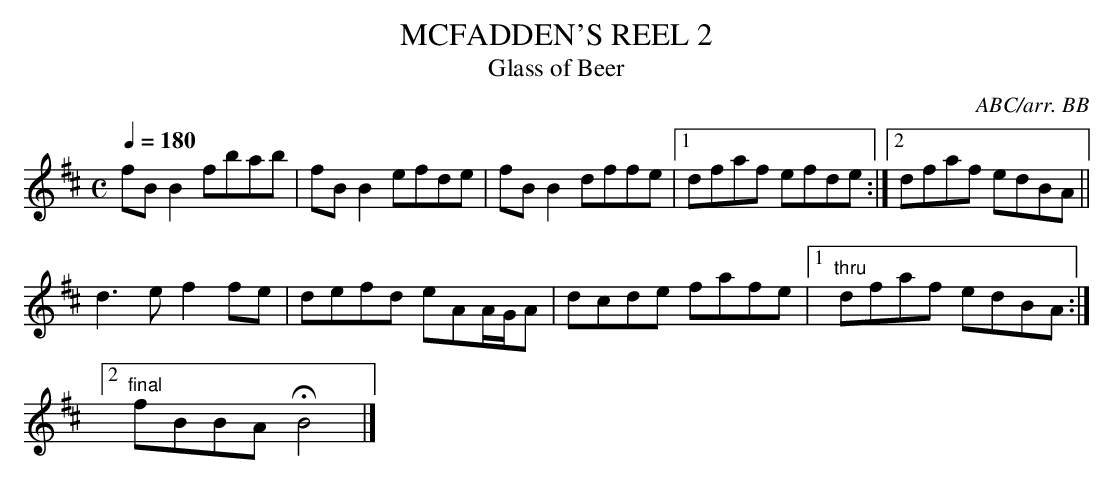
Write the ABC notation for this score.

X:1
T:MCFADDEN'S REEL 2
T:Glass of Beer
C:ABC/arr. BB
L:1/8
Q:1/4=180
M:C
K:D
fBB2 fbab|fBB2 efde|fBB2 dffe|1 dfaf efde:|\
[2 dfaf edBA||
d3e f2fe|defd eAA/G/A|dcde fafe|1 "thru"dfaf edBA:|
[2 "final"fBBA HB4|]
